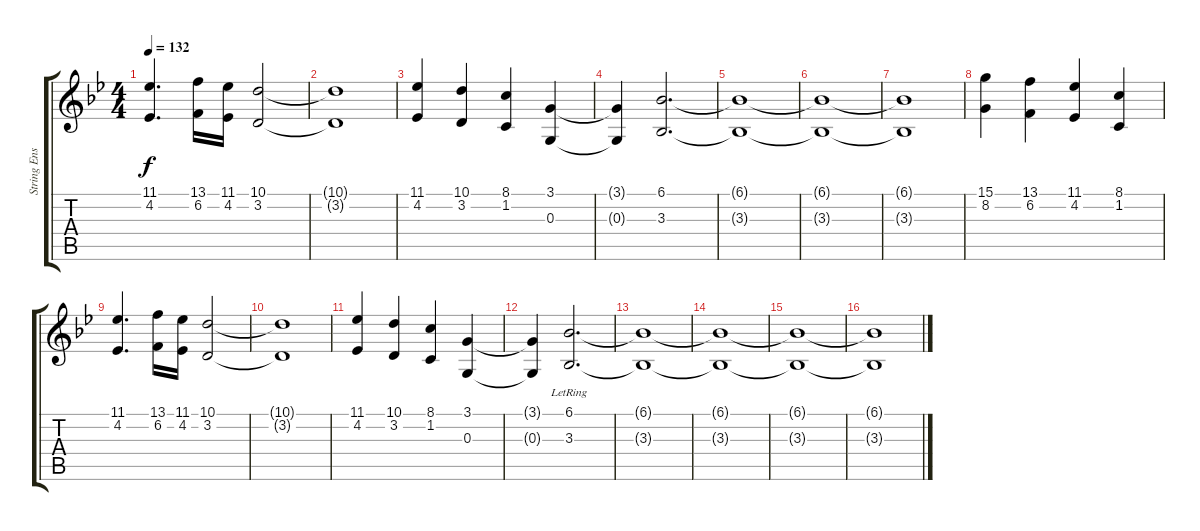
\track ("String Ensemble" "String Ens") {instrument stringensemble1}
\staff {score tabs}
\tuning (E4 B3 G3 D3 A2 E2) {hide}
\ts (4 4)
\tempo 132
\clef g2
\ks bb
(11.1 4.2).4{d dy f} (13.1 6.2).16 (11.1 4.2).16 (10.1 3.2).2 |
(10.1{t} 3.2{t}).1 |
(11.1 4.2).4 (10.1 3.2).4 (8.1 1.2).4 (3.1 0.3).4 |
(3.1{t} 0.3{t}).4 (6.1 3.3).2{d volume 4} |
(6.1{t} 3.3{t}).1 |
(6.1{t} 3.3{t}).1 |
(6.1{t} 3.3{t}).1 |
(15.1 8.2).4{volume 9} (13.1 6.2).4 (11.1 4.2).4 (8.1 1.2).4 |
(11.1 4.2).4{d} (13.1 6.2).16 (11.1 4.2).16 (10.1 3.2).2 |
(10.1{t} 3.2{t}).1 |
(11.1 4.2).4 (10.1 3.2).4 (8.1 1.2).4 (3.1 0.3).4 |
(3.1{t} 0.3{t}).4 (6.1{lr} 3.3).2{d volume 4} |
(6.1{t} 3.3{t}).1 |
(6.1{t} 3.3{t}).1 |
(6.1{t} 3.3{t}).1 |
(6.1{t} 3.3{t}).1
